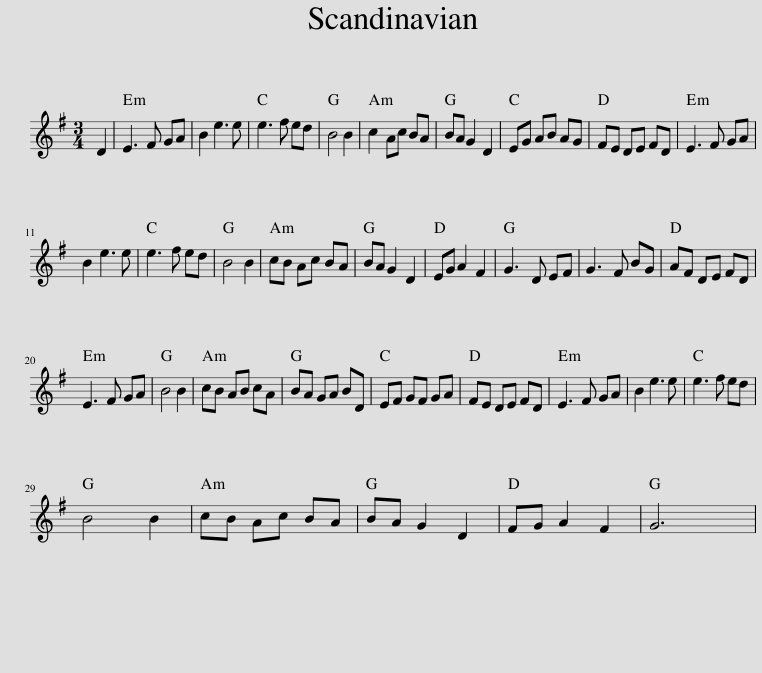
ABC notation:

X:1
L:1/8
M:3/4
I:linebreak $
K:Emin
V:1 treble
V:1
 D2 | E3 F GA | B2 e3 e | e3 f ed | B4 B2 | %5
 c2 Ac BA | BA G2 D2 | EG AB AG | FE DE FD | E3 F GA |$ %10
 B2 e3 e | e3 f ed | B4 B2 | cB Ac BA | BA G2 D2 | %15
 EG A2 F2 | G3 D EF | G3 F BG | AF DE FD |$ E3 F GA | %20
 B4 B2 | cB AB cA | BA GA BD | EF GF GA | FE DE FD | %25
 E3 F GA | B2 e3 e | e3 f ed |$ B4 B2 | cB Ac BA | %30
 BA G2 D2 | FG A2 F2 | G6 | %33
